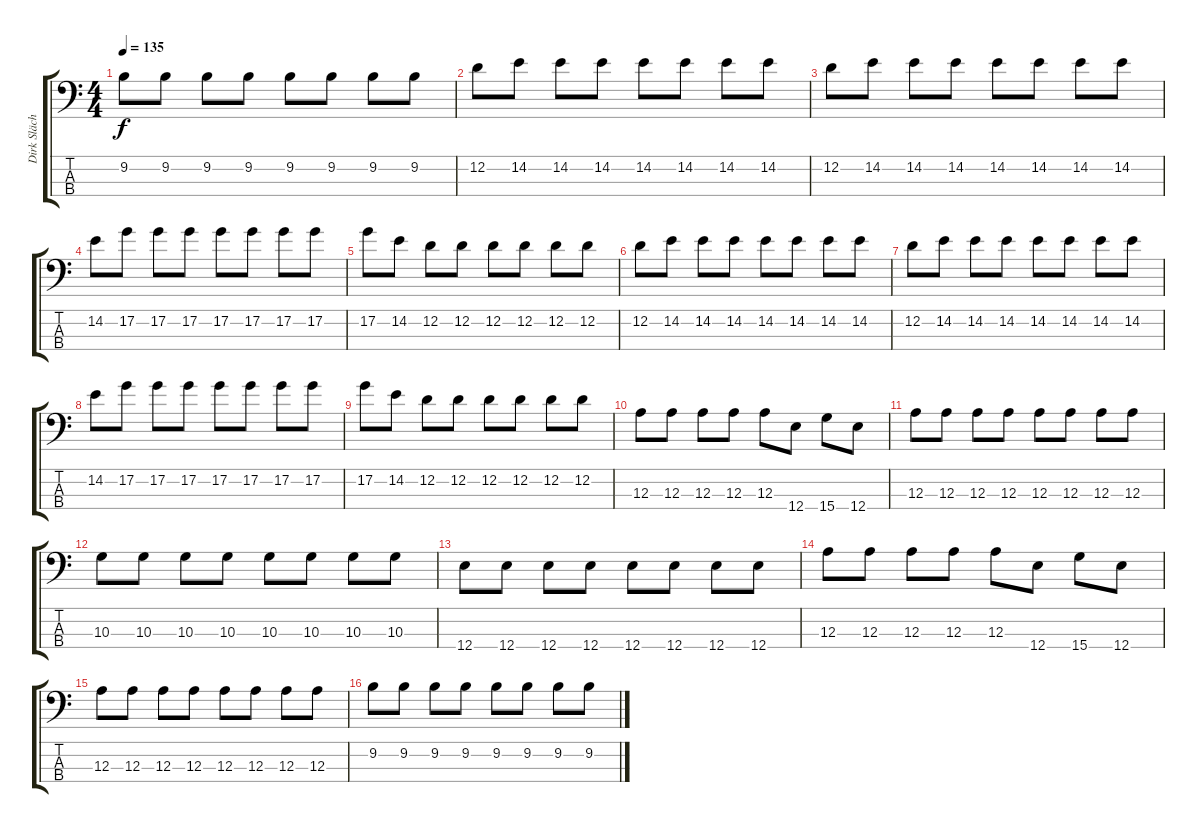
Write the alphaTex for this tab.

\track ("Dirk Slächter" "Dirk Släch") {instrument electricbassfinger}
\staff {score tabs}
\tuning (G2 D2 A1 E1) {hide}
\ts (4 4)
\tempo 135
\clef f4
\ks c
9.2.8{dy f} 9.2.8 9.2.8 9.2.8 9.2.8 9.2.8 9.2.8 9.2.8 |
12.2.8 14.2.8 14.2.8 14.2.8 14.2.8 14.2.8 14.2.8 14.2.8 |
12.2.8 14.2.8 14.2.8 14.2.8 14.2.8 14.2.8 14.2.8 14.2.8 |
14.2.8 17.2.8 17.2.8 17.2.8 17.2.8 17.2.8 17.2.8 17.2.8 |
17.2.8 14.2.8 12.2.8 12.2.8 12.2.8 12.2.8 12.2.8 12.2.8 |
12.2.8 14.2.8 14.2.8 14.2.8 14.2.8 14.2.8 14.2.8 14.2.8 |
12.2.8 14.2.8 14.2.8 14.2.8 14.2.8 14.2.8 14.2.8 14.2.8 |
14.2.8 17.2.8 17.2.8 17.2.8 17.2.8 17.2.8 17.2.8 17.2.8 |
17.2.8 14.2.8 12.2.8 12.2.8 12.2.8 12.2.8 12.2.8 12.2.8 |
12.3.8 12.3.8 12.3.8 12.3.8 12.3.8 12.4.8 15.4.8 12.4.8 |
12.3.8 12.3.8 12.3.8 12.3.8 12.3.8 12.3.8 12.3.8 12.3.8 |
10.3.8 10.3.8 10.3.8 10.3.8 10.3.8 10.3.8 10.3.8 10.3.8 |
12.4.8 12.4.8 12.4.8 12.4.8 12.4.8 12.4.8 12.4.8 12.4.8 |
12.3.8 12.3.8 12.3.8 12.3.8 12.3.8 12.4.8 15.4.8 12.4.8 |
12.3.8 12.3.8 12.3.8 12.3.8 12.3.8 12.3.8 12.3.8 12.3.8 |
9.2.8 9.2.8 9.2.8 9.2.8 9.2.8 9.2.8 9.2.8 9.2.8
